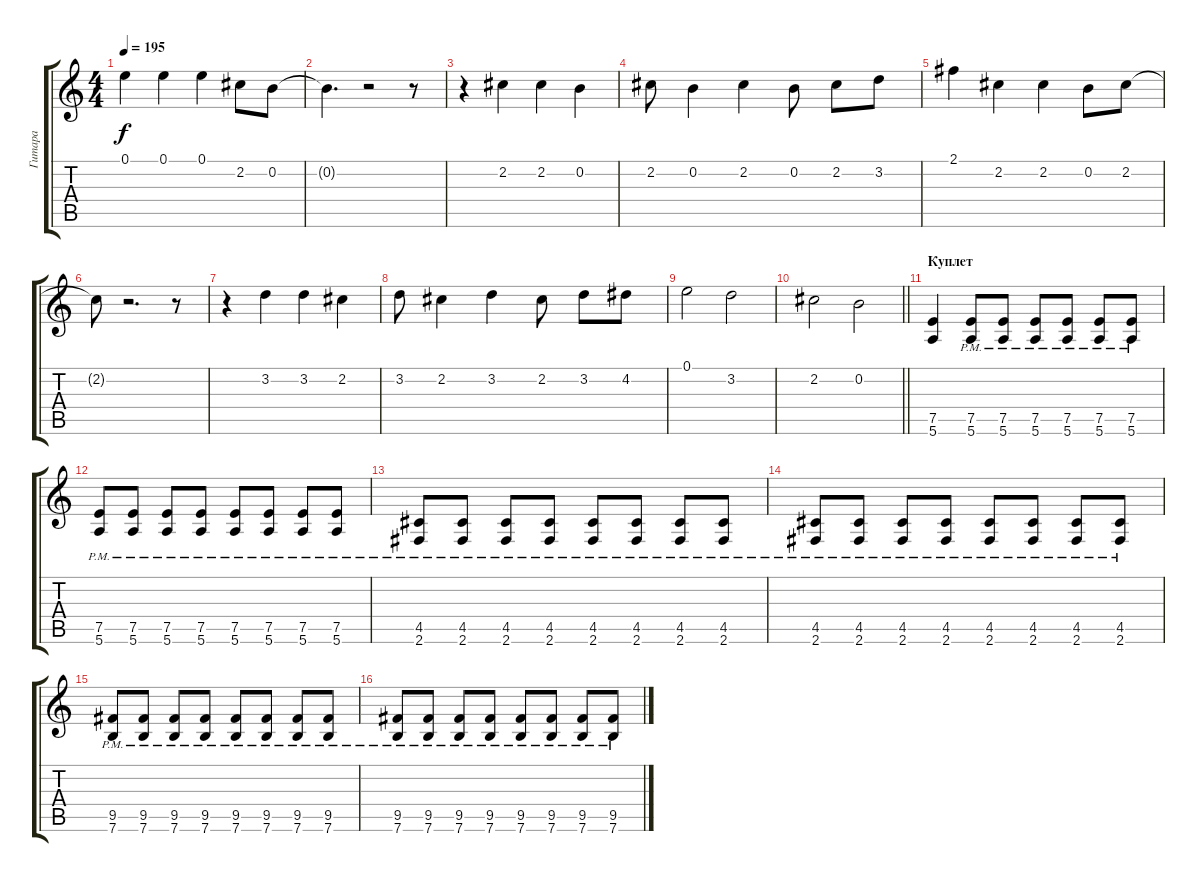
\track ("Гитара" "Гитара") {instrument overdrivenguitar}
\staff {score tabs}
\tuning (E4 B3 G3 D3 A2 E2) {hide}
\ts (4 4)
\tempo 195
\clef g2
\ks c
0.1.4{dy f} 0.1.4 0.1.4 2.2.8 0.2.8 |
0.2{t}.4{d} r.2 r.8 |
r.4 2.2.4 2.2.4 0.2.4 |
2.2.8 0.2.4 2.2.4 0.2.8 2.2.8 3.2.8 |
2.1.4 2.2.4 2.2.4 0.2.8 2.2.8 |
2.2{t}.8 r.2{d} r.8 |
r.4 3.2.4 3.2.4 2.2.4 |
3.2.8 2.2.4 3.2.4 2.2.8 3.2.8 4.2.8 |
0.1.2 3.2.2 |
\barLineRight lightlight
2.2.2 0.2.2 |
\section ("" "Куплет")
(7.5 5.6).4 (7.5{pm} 5.6{pm}).8 (7.5{pm} 5.6{pm}).8 (7.5{pm} 5.6{pm}).8 (7.5{pm} 5.6{pm}).8 (7.5{pm} 5.6{pm}).8 (7.5{pm} 5.6{pm}).8 |
(7.5{pm} 5.6{pm}).8 (7.5{pm} 5.6{pm}).8 (7.5{pm} 5.6{pm}).8 (7.5{pm} 5.6{pm}).8 (7.5{pm} 5.6{pm}).8 (7.5{pm} 5.6{pm}).8 (7.5{pm} 5.6{pm}).8 (7.5{pm} 5.6{pm}).8 |
(4.5{pm} 2.6{pm}).8 (4.5{pm} 2.6{pm}).8 (4.5{pm} 2.6{pm}).8 (4.5{pm} 2.6{pm}).8 (4.5{pm} 2.6{pm}).8 (4.5{pm} 2.6{pm}).8 (4.5{pm} 2.6{pm}).8 (4.5{pm} 2.6{pm}).8 |
(4.5{pm} 2.6{pm}).8 (4.5{pm} 2.6{pm}).8 (4.5{pm} 2.6{pm}).8 (4.5{pm} 2.6{pm}).8 (4.5{pm} 2.6{pm}).8 (4.5{pm} 2.6{pm}).8 (4.5{pm} 2.6{pm}).8 (4.5{pm} 2.6{pm}).8 |
(9.5{pm} 7.6{pm}).8 (9.5{pm} 7.6{pm}).8 (9.5{pm} 7.6{pm}).8 (9.5{pm} 7.6{pm}).8 (9.5{pm} 7.6{pm}).8 (9.5{pm} 7.6{pm}).8 (9.5{pm} 7.6{pm}).8 (9.5{pm} 7.6{pm}).8 |
(9.5{pm} 7.6{pm}).8 (9.5{pm} 7.6{pm}).8 (9.5{pm} 7.6{pm}).8 (9.5{pm} 7.6{pm}).8 (9.5{pm} 7.6{pm}).8 (9.5{pm} 7.6{pm}).8 (9.5{pm} 7.6{pm}).8 (9.5{pm} 7.6{pm}).8
